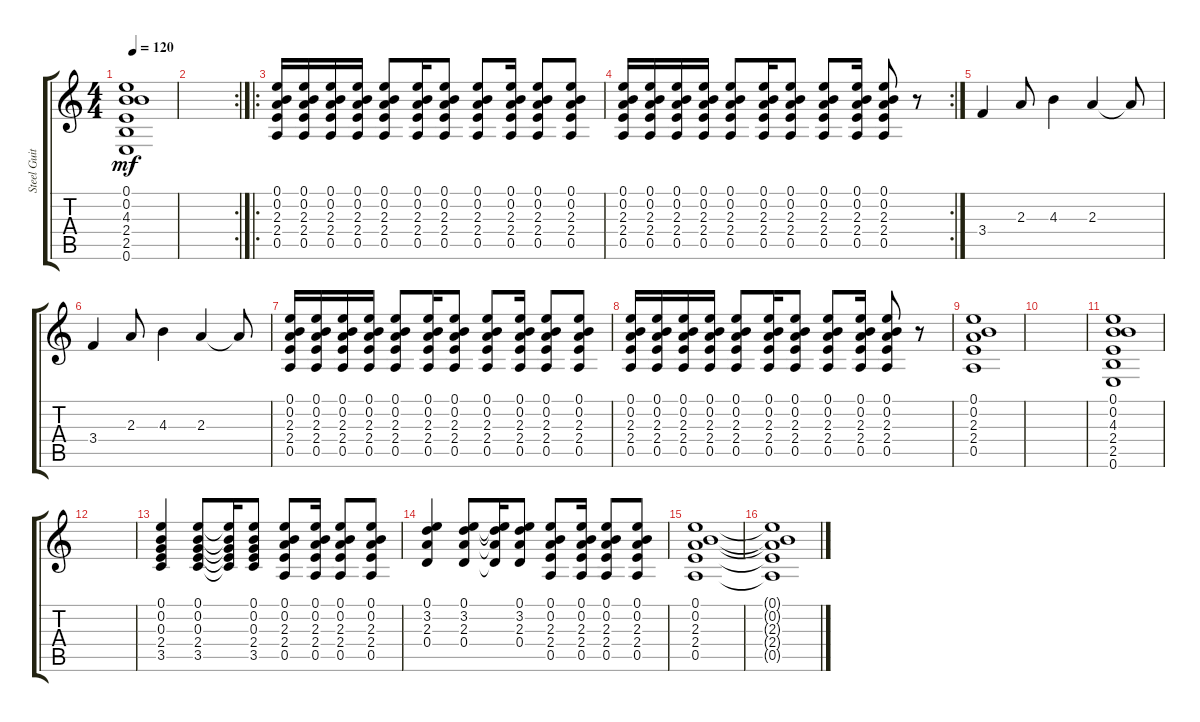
\track ("Steel Guitar" "Steel Guit") {instrument acousticguitarsteel}
\staff {score tabs}
\tuning (E4 B3 G3 D3 A2 E2) {hide}
\ts (4 4)
\tempo 120
\clef g2
\ks c
(0.1 0.2 4.3 2.4 2.5 0.6).1{dy mf} |
\rc 2
|
\ro
(0.1 0.2 2.3 2.4 0.5).16 (0.1 0.2 2.3 2.4 0.5).16 (0.1 0.2 2.3 2.4 0.5).16 (0.1 0.2 2.3 2.4 0.5).16 (0.1 0.2 2.3 2.4 0.5).8 (0.1 0.2 2.3 2.4 0.5).16 (0.1 0.2 2.3 2.4 0.5).8 (0.1 0.2 2.3 2.4 0.5).8 (0.1 0.2 2.3 2.4 0.5).16 (0.1 0.2 2.3 2.4 0.5).8 (0.1 0.2 2.3 2.4 0.5).8 |
\rc 2
(0.1 0.2 2.3 2.4 0.5).16 (0.1 0.2 2.3 2.4 0.5).16 (0.1 0.2 2.3 2.4 0.5).16 (0.1 0.2 2.3 2.4 0.5).16 (0.1 0.2 2.3 2.4 0.5).8 (0.1 0.2 2.3 2.4 0.5).16 (0.1 0.2 2.3 2.4 0.5).8 (0.1 0.2 2.3 2.4 0.5).8 (0.1 0.2 2.3 2.4 0.5).16 (0.1 0.2 2.3 2.4 0.5).8 r.8 |
3.4.4 2.3.8 4.3.4 2.3.4 2.3{t}.8 |
3.4.4 2.3.8 4.3.4 2.3.4 2.3{t}.8 |
(0.1 0.2 2.3 2.4 0.5).16 (0.1 0.2 2.3 2.4 0.5).16 (0.1 0.2 2.3 2.4 0.5).16 (0.1 0.2 2.3 2.4 0.5).16 (0.1 0.2 2.3 2.4 0.5).8 (0.1 0.2 2.3 2.4 0.5).16 (0.1 0.2 2.3 2.4 0.5).8 (0.1 0.2 2.3 2.4 0.5).8 (0.1 0.2 2.3 2.4 0.5).16 (0.1 0.2 2.3 2.4 0.5).8 (0.1 0.2 2.3 2.4 0.5).8 |
(0.1 0.2 2.3 2.4 0.5).16 (0.1 0.2 2.3 2.4 0.5).16 (0.1 0.2 2.3 2.4 0.5).16 (0.1 0.2 2.3 2.4 0.5).16 (0.1 0.2 2.3 2.4 0.5).8 (0.1 0.2 2.3 2.4 0.5).16 (0.1 0.2 2.3 2.4 0.5).8 (0.1 0.2 2.3 2.4 0.5).8 (0.1 0.2 2.3 2.4 0.5).16 (0.1 0.2 2.3 2.4 0.5).8 r.8 |
(0.1 0.2 2.3 2.4 0.5).1 |
|
(0.1 0.2 4.3 2.4 2.5 0.6).1 |
|
(0.1 0.2 0.3 2.4 3.5).4 (0.1 0.2 0.3 2.4 3.5).8 (0.1{t} 0.2{t} 0.3{t} 2.4{t} 3.5{t}).16 (0.1 0.2 0.3 2.4 3.5).8 (0.1 0.2 2.3 2.4 0.5).8 (0.1 0.2 2.3 2.4 0.5).16 (0.1 0.2 2.3 2.4 0.5).8 (0.1 0.2 2.3 2.4 0.5).8 |
(0.1 3.2 2.3 0.4).4 (0.1 3.2 2.3 0.4).8 (0.1{t} 3.2{t} 2.3{t} 0.4{t}).16 (0.1 3.2 2.3 0.4).8 (0.1 0.2 2.3 2.4 0.5).8 (0.1 0.2 2.3 2.4 0.5).16 (0.1 0.2 2.3 2.4 0.5).8 (0.1 0.2 2.3 2.4 0.5).8 |
(0.1 0.2 2.3 2.4 0.5).1 |
(0.1{t} 0.2{t} 2.3{t} 2.4{t} 0.5{t}).1
